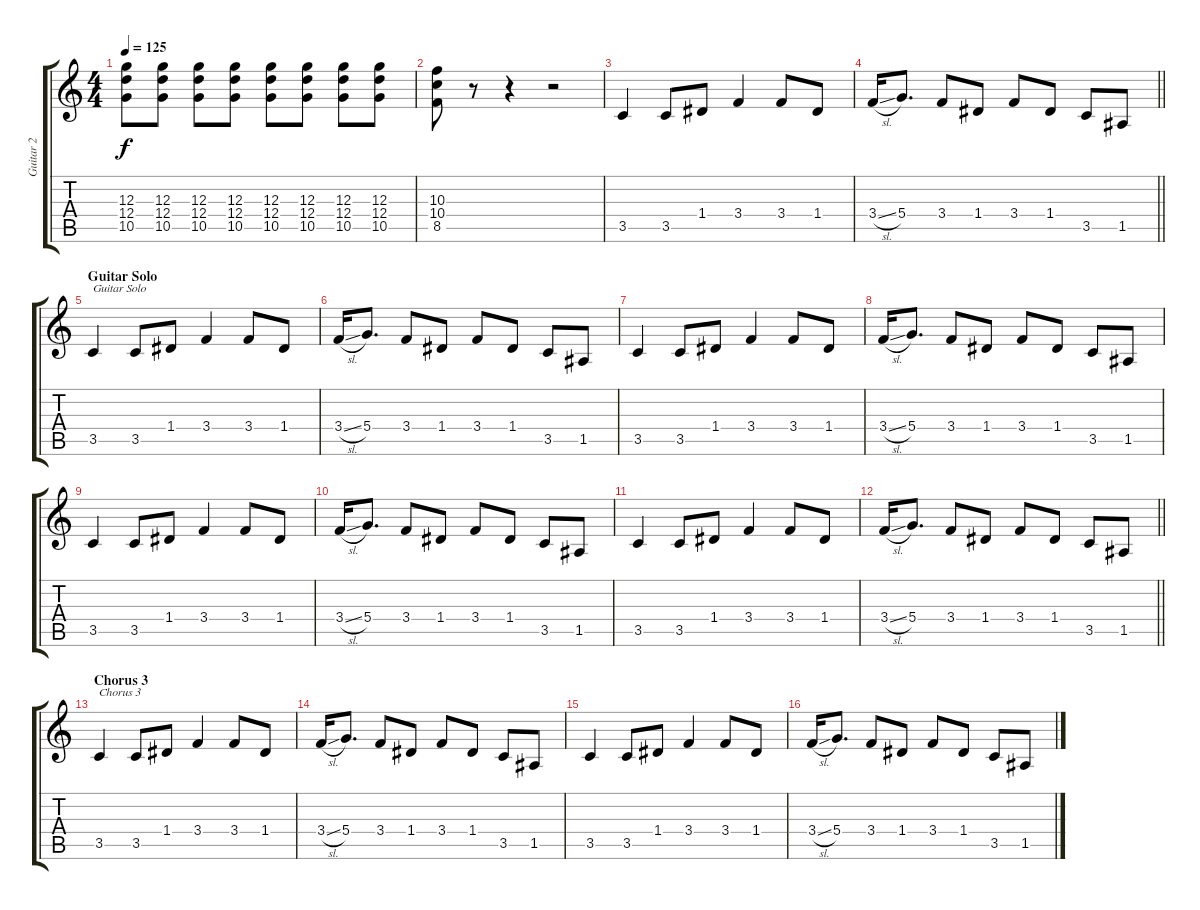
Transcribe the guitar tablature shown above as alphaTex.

\track ("Guitar 2" "Guitar 2") {instrument overdrivenguitar}
\staff {score tabs}
\tuning (E4 B3 G3 D3 A2 E2) {hide}
\ts (4 4)
\tempo 125
\clef g2
\ks c
(12.3 12.4 10.5).8{dy f} (12.3 12.4 10.5).8 (12.3 12.4 10.5).8 (12.3 12.4 10.5).8 (12.3 12.4 10.5).8 (12.3 12.4 10.5).8 (12.3 12.4 10.5).8 (12.3 12.4 10.5).8 |
(10.3 10.4 8.5).8 r.8 r.4 r.2 |
3.5.4 3.5.8 1.4.8 3.4.4 3.4.8 1.4.8 |
\barLineRight lightlight
3.4{sl}.16 5.4.8{d} 3.4.8 1.4.8 3.4.8 1.4.8 3.5.8 1.5.8 |
\section ("" "Guitar Solo")
3.5.4{txt "Guitar Solo"} 3.5.8 1.4.8 3.4.4 3.4.8 1.4.8 |
3.4{sl}.16 5.4.8{d} 3.4.8 1.4.8 3.4.8 1.4.8 3.5.8 1.5.8 |
3.5.4 3.5.8 1.4.8 3.4.4 3.4.8 1.4.8 |
3.4{sl}.16 5.4.8{d} 3.4.8 1.4.8 3.4.8 1.4.8 3.5.8 1.5.8 |
3.5.4 3.5.8 1.4.8 3.4.4 3.4.8 1.4.8 |
3.4{sl}.16 5.4.8{d} 3.4.8 1.4.8 3.4.8 1.4.8 3.5.8 1.5.8 |
3.5.4 3.5.8 1.4.8 3.4.4 3.4.8 1.4.8 |
\barLineRight lightlight
3.4{sl}.16 5.4.8{d} 3.4.8 1.4.8 3.4.8 1.4.8 3.5.8 1.5.8 |
\section ("" "Chorus 3")
3.5.4{txt "Chorus 3"} 3.5.8 1.4.8 3.4.4 3.4.8 1.4.8 |
3.4{sl}.16 5.4.8{d} 3.4.8 1.4.8 3.4.8 1.4.8 3.5.8 1.5.8 |
3.5.4 3.5.8 1.4.8 3.4.4 3.4.8 1.4.8 |
3.4{sl}.16 5.4.8{d} 3.4.8 1.4.8 3.4.8 1.4.8 3.5.8 1.5.8
